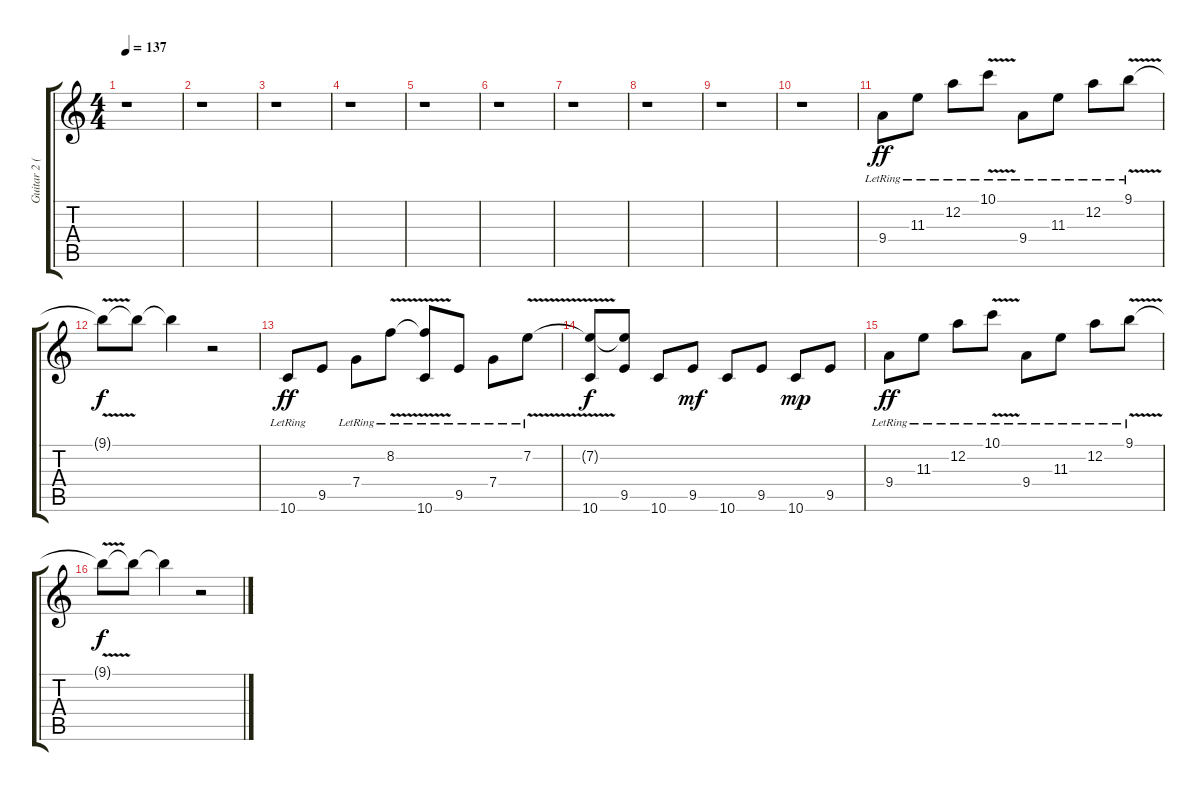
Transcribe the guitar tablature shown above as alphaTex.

\track ("Guitar 2 (Clean)" "Guitar 2 (") {instrument electricguitarjazz}
\staff {score tabs}
\tuning (D4 A3 F3 C3 G2 D2) {hide}
\ts (4 4)
\tempo 137
\clef g2
\ks c
r.1{dy f} |
r.1 |
r.1 |
r.1 |
r.1 |
r.1 |
r.1 |
r.1 |
r.1 |
r.1 |
9.4{lr}.8{dy ff volume 8} 11.3{lr}.8 12.2{lr}.8 10.1{v lr}.8 9.4{lr}.8 11.3{lr}.8 12.2{lr}.8 9.1{v lr}.8 |
9.1{t}.8{dy f} 9.1{t}.8 9.1{t}.4 r.2 |
10.6{lr}.8{dy ff} 9.5.8 7.4{lr}.8 8.2{v lr}.8 (8.2{t} 10.6{lr}).8 9.5{lr}.8 7.4{lr}.8 7.2{v lr}.8 |
(7.2{t} 10.6).8{dy f} (7.2{t} 9.5).8 10.6.8 9.5.8{dy mf} 10.6.8 9.5.8 10.6.8{dy mp} 9.5.8 |
9.4{lr}.8{dy ff volume 8} 11.3{lr}.8 12.2{lr}.8 10.1{v lr}.8 9.4{lr}.8 11.3{lr}.8 12.2{lr}.8 9.1{v lr}.8 |
9.1{t}.8{dy f} 9.1{t}.8 9.1{t}.4 r.2
